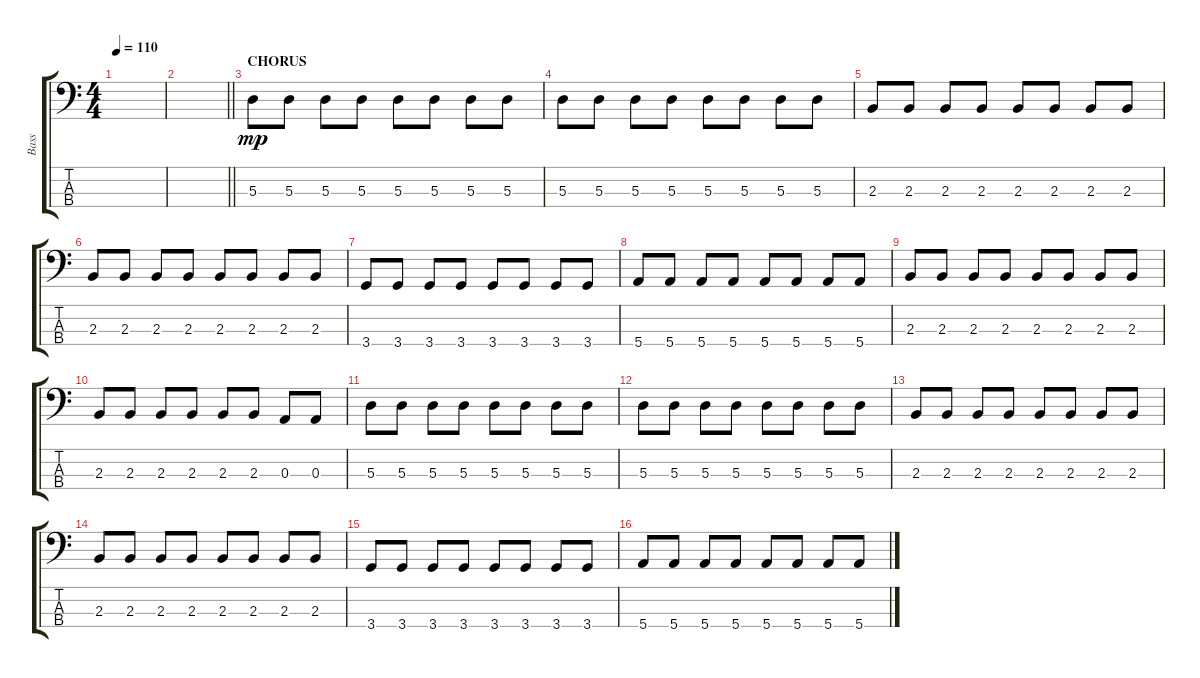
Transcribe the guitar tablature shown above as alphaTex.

\track ("Bass" "Bass") {instrument electricbassfinger}
\staff {score tabs}
\tuning (G2 D2 A1 E1) {hide}
\ts (4 4)
\tempo 110
\clef f4
\ks c
|
\barLineRight lightlight
|
\section ("" "CHORUS")
5.3.8{dy mp} 5.3.8 5.3.8 5.3.8 5.3.8 5.3.8 5.3.8 5.3.8 |
5.3.8 5.3.8 5.3.8 5.3.8 5.3.8 5.3.8 5.3.8 5.3.8 |
2.3.8 2.3.8 2.3.8 2.3.8 2.3.8 2.3.8 2.3.8 2.3.8 |
2.3.8 2.3.8 2.3.8 2.3.8 2.3.8 2.3.8 2.3.8 2.3.8 |
3.4.8 3.4.8 3.4.8 3.4.8 3.4.8 3.4.8 3.4.8 3.4.8 |
5.4.8 5.4.8 5.4.8 5.4.8 5.4.8 5.4.8 5.4.8 5.4.8 |
2.3.8 2.3.8 2.3.8 2.3.8 2.3.8 2.3.8 2.3.8 2.3.8 |
2.3.8 2.3.8 2.3.8 2.3.8 2.3.8 2.3.8 0.3.8 0.3.8 |
5.3.8 5.3.8 5.3.8 5.3.8 5.3.8 5.3.8 5.3.8 5.3.8 |
5.3.8 5.3.8 5.3.8 5.3.8 5.3.8 5.3.8 5.3.8 5.3.8 |
2.3.8 2.3.8 2.3.8 2.3.8 2.3.8 2.3.8 2.3.8 2.3.8 |
2.3.8 2.3.8 2.3.8 2.3.8 2.3.8 2.3.8 2.3.8 2.3.8 |
3.4.8 3.4.8 3.4.8 3.4.8 3.4.8 3.4.8 3.4.8 3.4.8 |
5.4.8 5.4.8 5.4.8 5.4.8 5.4.8 5.4.8 5.4.8 5.4.8
